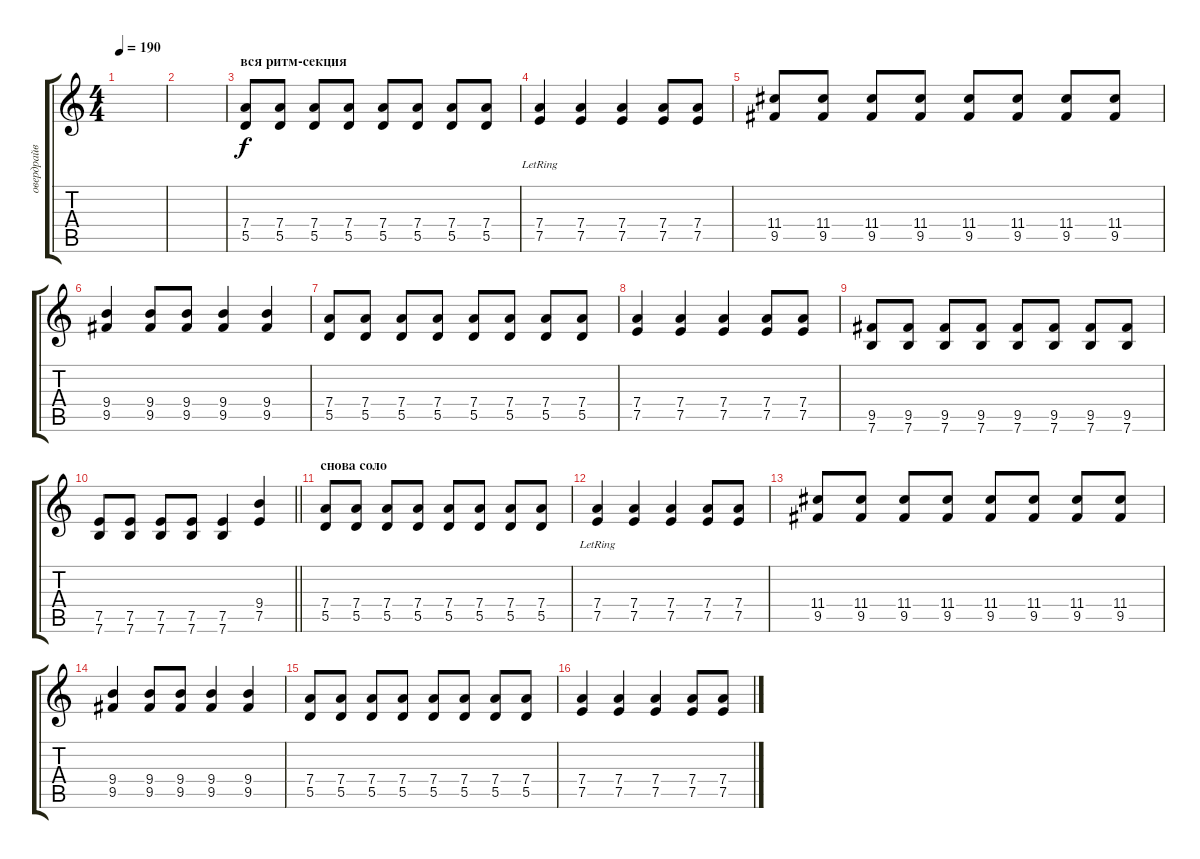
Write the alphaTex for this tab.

\track ("овердрайв" "овердрайв") {instrument overdrivenguitar}
\staff {score tabs}
\tuning (E4 B3 G3 D3 A2 E2) {hide}
\ts (4 4)
\tempo 190
\clef g2
\ks c
|
|
\section ("" "вся ритм-секция")
(7.4 5.5).8 (7.4 5.5).8 (7.4 5.5).8 (7.4 5.5).8 (7.4 5.5).8 (7.4 5.5).8 (7.4 5.5).8 (7.4 5.5).8 |
(7.4{lr} 7.5).4 (7.4 7.5).4 (7.4 7.5).4 (7.4 7.5).8 (7.4 7.5).8 |
(11.4 9.5).8 (11.4 9.5).8 (11.4 9.5).8 (11.4 9.5).8 (11.4 9.5).8 (11.4 9.5).8 (11.4 9.5).8 (11.4 9.5).8 |
(9.4 9.5).4 (9.4 9.5).8 (9.4 9.5).8 (9.4 9.5).4 (9.4 9.5).4 |
(7.4 5.5).8 (7.4 5.5).8 (7.4 5.5).8 (7.4 5.5).8 (7.4 5.5).8 (7.4 5.5).8 (7.4 5.5).8 (7.4 5.5).8 |
(7.4 7.5).4 (7.4 7.5).4 (7.4 7.5).4 (7.4 7.5).8 (7.4 7.5).8 |
(9.5 7.6).8 (9.5 7.6).8 (9.5 7.6).8 (9.5 7.6).8 (9.5 7.6).8 (9.5 7.6).8 (9.5 7.6).8 (9.5 7.6).8 |
\barLineRight lightlight
(7.5 7.6).8 (7.5 7.6).8 (7.5 7.6).8 (7.5 7.6).8 (7.5 7.6).4 (9.4 7.5).4 |
\section ("" "снова соло")
(7.4 5.5).8 (7.4 5.5).8 (7.4 5.5).8 (7.4 5.5).8 (7.4 5.5).8 (7.4 5.5).8 (7.4 5.5).8 (7.4 5.5).8 |
(7.4{lr} 7.5).4 (7.4 7.5).4 (7.4 7.5).4 (7.4 7.5).8 (7.4 7.5).8 |
(11.4 9.5).8 (11.4 9.5).8 (11.4 9.5).8 (11.4 9.5).8 (11.4 9.5).8 (11.4 9.5).8 (11.4 9.5).8 (11.4 9.5).8 |
(9.4 9.5).4 (9.4 9.5).8 (9.4 9.5).8 (9.4 9.5).4 (9.4 9.5).4 |
(7.4 5.5).8 (7.4 5.5).8 (7.4 5.5).8 (7.4 5.5).8 (7.4 5.5).8 (7.4 5.5).8 (7.4 5.5).8 (7.4 5.5).8 |
(7.4 7.5).4 (7.4 7.5).4 (7.4 7.5).4 (7.4 7.5).8 (7.4 7.5).8
